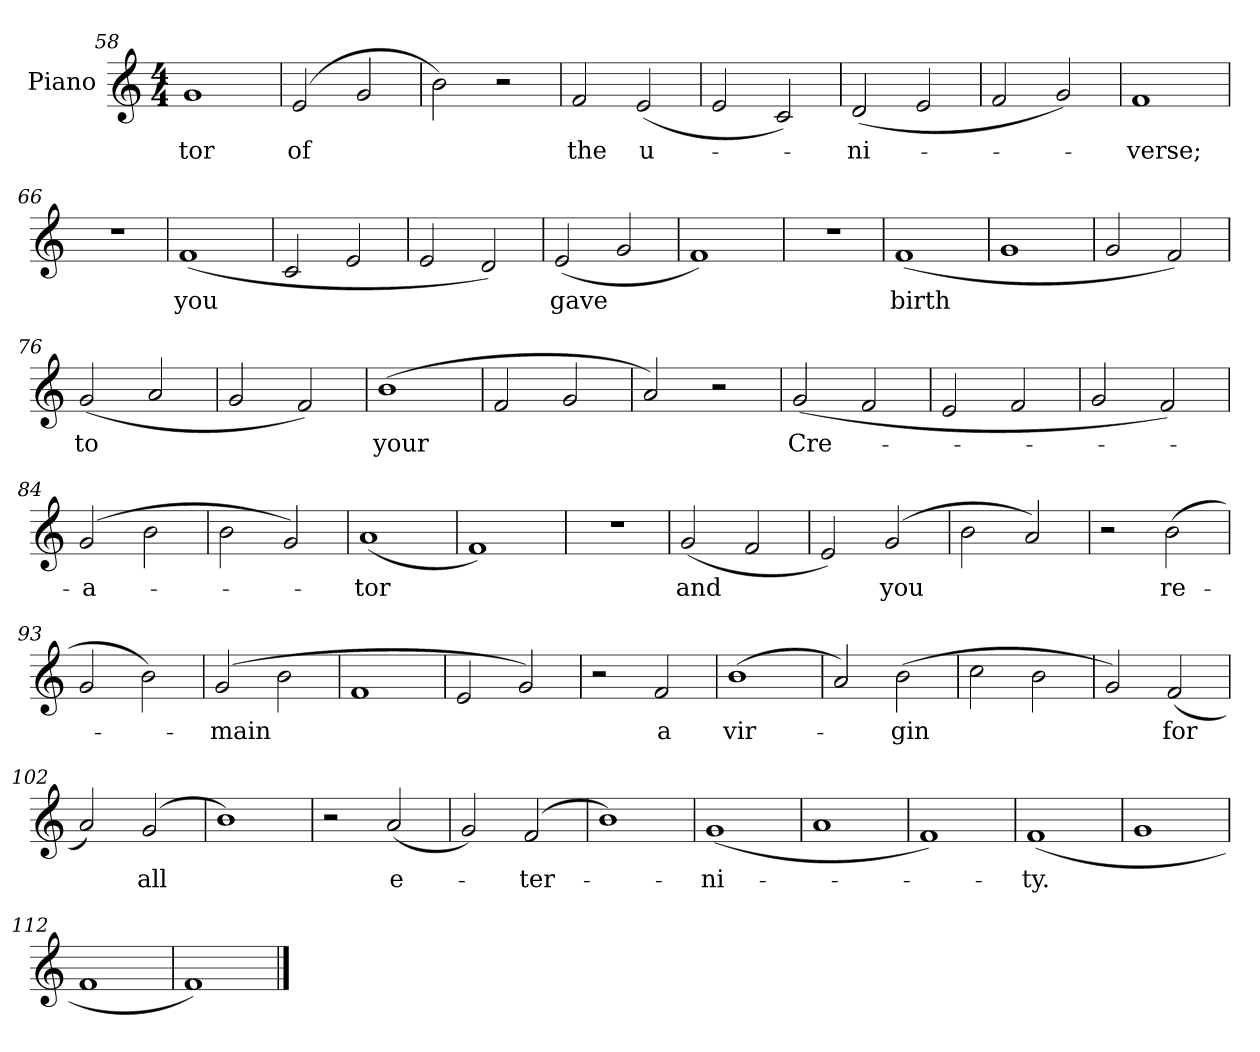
**kern	**text
*part1	*part1
*staff1	*staff1
*I"Piano	*
*I'Pno.	*
*clefG2	*
*k[]	*
*M4/4	*
=58	=58
1g	-tor
=59	=59
(>2e/	of
2g/	.
=60	=60
2b\)	.
2r	.
=61	=61
2f/	the
(<2e/	u-
=62	=62
2e/	.
2c/)	.
=63	=63
(>2d/	-ni-
2e/	.
=64	=64
2f/	.
2g/)	.
=65	=65
1f	-verse;
=66	=66
1r	.
!!LO:LB:g=z
=67	=67
(<1f	you
=68	=68
2c/	.
2e/	.
=69	=69
2e/	.
2d/)	.
=70	=70
(>2e/	gave
2g/	.
=71	=71
1f)	.
=72	=72
1r	.
=73	=73
(>1f	birth
=74	=74
1g	.
=75	=75
2g/	.
2f/)	.
=76	=76
(>2g/	to
2a/	.
=77	=77
2g/	.
2f/)	.
!!LO:LB:g=z
=78	=78
(<1b	your
=79	=79
2f/	.
2g/	.
=80	=80
2a/)	.
2r	.
=81	=81
(<2g/	Cre-
2f/	.
=82	=82
2e/	.
2f/	.
=83	=83
2g/	.
2f/)	.
=84	=84
(>2g/	-a-
2b\	.
=85	=85
2b\	.
2g/)	.
=86	=86
(<1a	-tor
=87	=87
1f)	.
=88	=88
1r	.
!!LO:LB:g=z
=89	=89
(<2g/	and
2f/	.
=90	=90
2e/)	.
(>2g/	you
=91	=91
2b\	.
2a/)	.
=92	=92
2r	.
(<2b\	re-
=93	=93
2g/	.
2b\)	.
=94	=94
(>2g/	-main
2b\	.
=95	=95
1f	.
=96	=96
2e/	.
2g/)	.
=97	=97
2r	.
2f/	a
=98	=98
(<1b	vir-
=99	=99
2a/)	.
(>2b\	-gin
!!LO:LB:g=z
=100	=100
2cc\	.
2b\	.
=101	=101
2g/)	.
(>2f/	for
=102	=102
2a/)	.
(>2g/	all
=103	=103
1b)	.
=104	=104
2r	.
(<2a/	e-
=105	=105
2g/)	.
(>2f/	-ter-
=106	=106
1b)	.
=107	=107
(>1g	-ni-
=108	=108
1a	.
=109	=109
1f)	.
=110	=110
(>1f	-ty.
!!LO:PB:g=z
=111	=111
1g	.
=112	=112
1f	.
=113	=113
1f)	.
==	==
*-	*-
